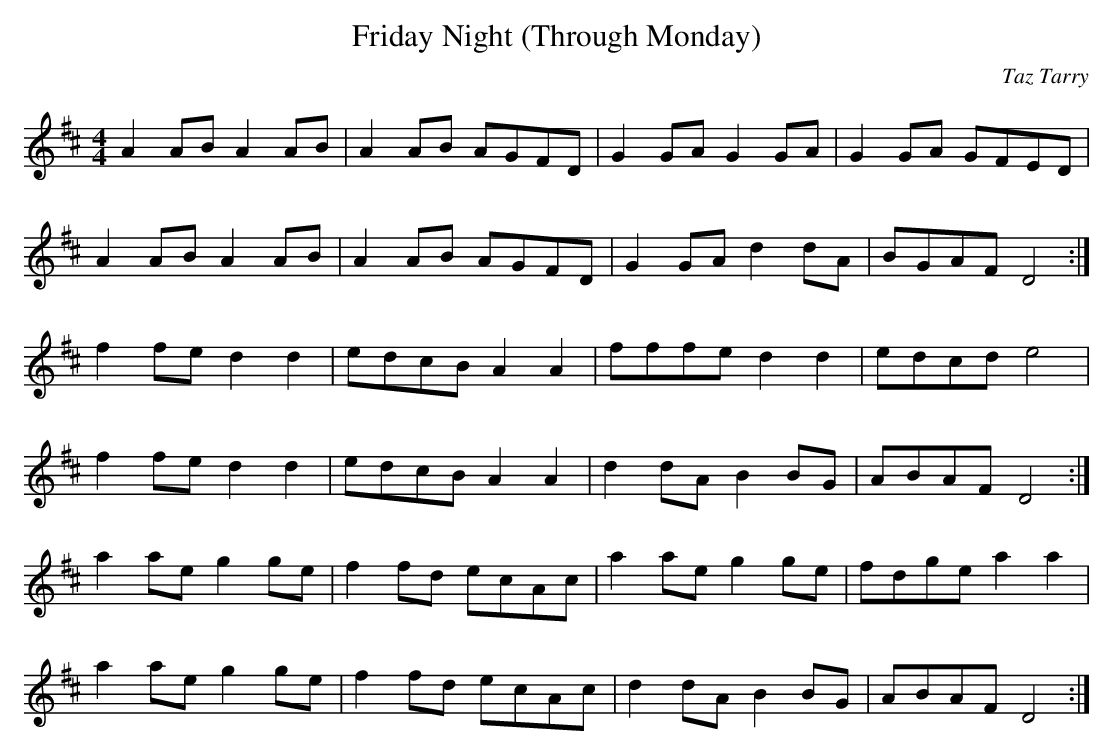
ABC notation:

X:1
T:Friday Night (Through Monday)
M:4/4
L:1/8
C:Taz Tarry
K:D
A2AB A2AB|A2AB AGFD|G2GAG2GA|G2GA GFED|!
A2AB A2AB|A2AB AGFD|G2GAd2dA|BGAFD4:|!
f2fed2d2|edcBA2A2|fffed2d2|edcde4|!
f2fed2d2|edcBA2A2|d2dAB2BG|ABAFD4:|!
a2aeg2ge|f2fd ecAc|a2aeg2ge|fdge a2a2|!
a2aeg2ge|f2fd ecAc|d2dAB2BG|ABAF D4:|
